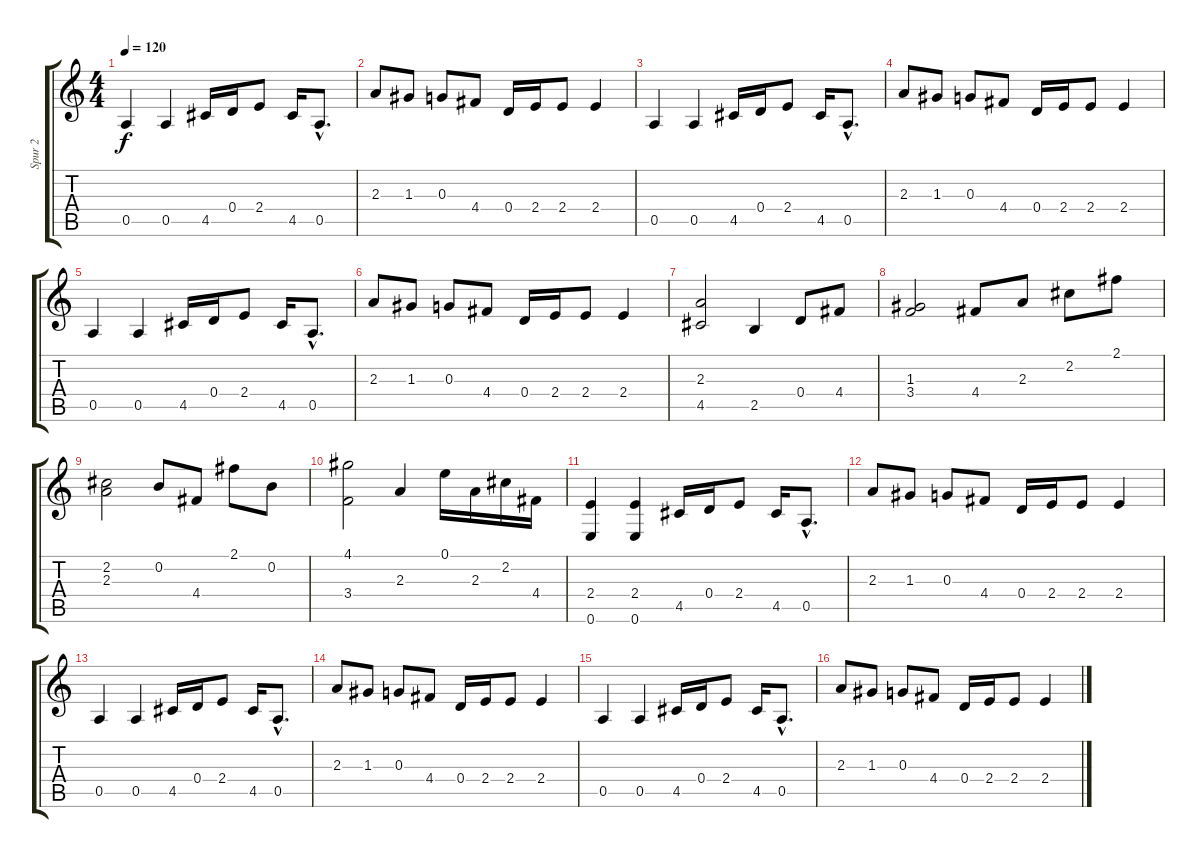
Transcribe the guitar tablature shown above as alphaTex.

\track ("Spur 2" "Spur 2") {instrument overdrivenguitar}
\staff {score tabs}
\tuning (E4 B3 G3 D3 A2 E2) {hide}
\ts (4 4)
\tempo 120
\clef g2
\ks c
0.5.4{dy f} 0.5.4 4.5.16 0.4.16 2.4.8 4.5.16 0.5{hac}.8{d} |
2.3.8 1.3.8 0.3.8 4.4.8 0.4.16 2.4.16 2.4.8 2.4.4 |
0.5.4 0.5.4 4.5.16 0.4.16 2.4.8 4.5.16 0.5{hac}.8{d} |
2.3.8 1.3.8 0.3.8 4.4.8 0.4.16 2.4.16 2.4.8 2.4.4 |
0.5.4 0.5.4 4.5.16 0.4.16 2.4.8 4.5.16 0.5{hac}.8{d} |
2.3.8 1.3.8 0.3.8 4.4.8 0.4.16 2.4.16 2.4.8 2.4.4 |
(2.3 4.5).2 2.5.4 0.4.8 4.4.8 |
(1.3 3.4).2 4.4.8 2.3.8 2.2.8 2.1.8 |
(2.2 2.3).2 0.2.8 4.4.8 2.1.8 0.2.8 |
(4.1 3.4).2 2.3.4 0.1.16 2.3.16 2.2.16 4.4.16 |
(2.4 0.6).4 (2.4 0.6).4 4.5.16 0.4.16 2.4.8 4.5.16 0.5{hac}.8{d} |
2.3.8 1.3.8 0.3.8 4.4.8 0.4.16 2.4.16 2.4.8 2.4.4 |
0.5.4 0.5.4 4.5.16 0.4.16 2.4.8 4.5.16 0.5{hac}.8{d} |
2.3.8 1.3.8 0.3.8 4.4.8 0.4.16 2.4.16 2.4.8 2.4.4 |
0.5.4 0.5.4 4.5.16 0.4.16 2.4.8 4.5.16 0.5{hac}.8{d} |
2.3.8 1.3.8 0.3.8 4.4.8 0.4.16 2.4.16 2.4.8 2.4.4
